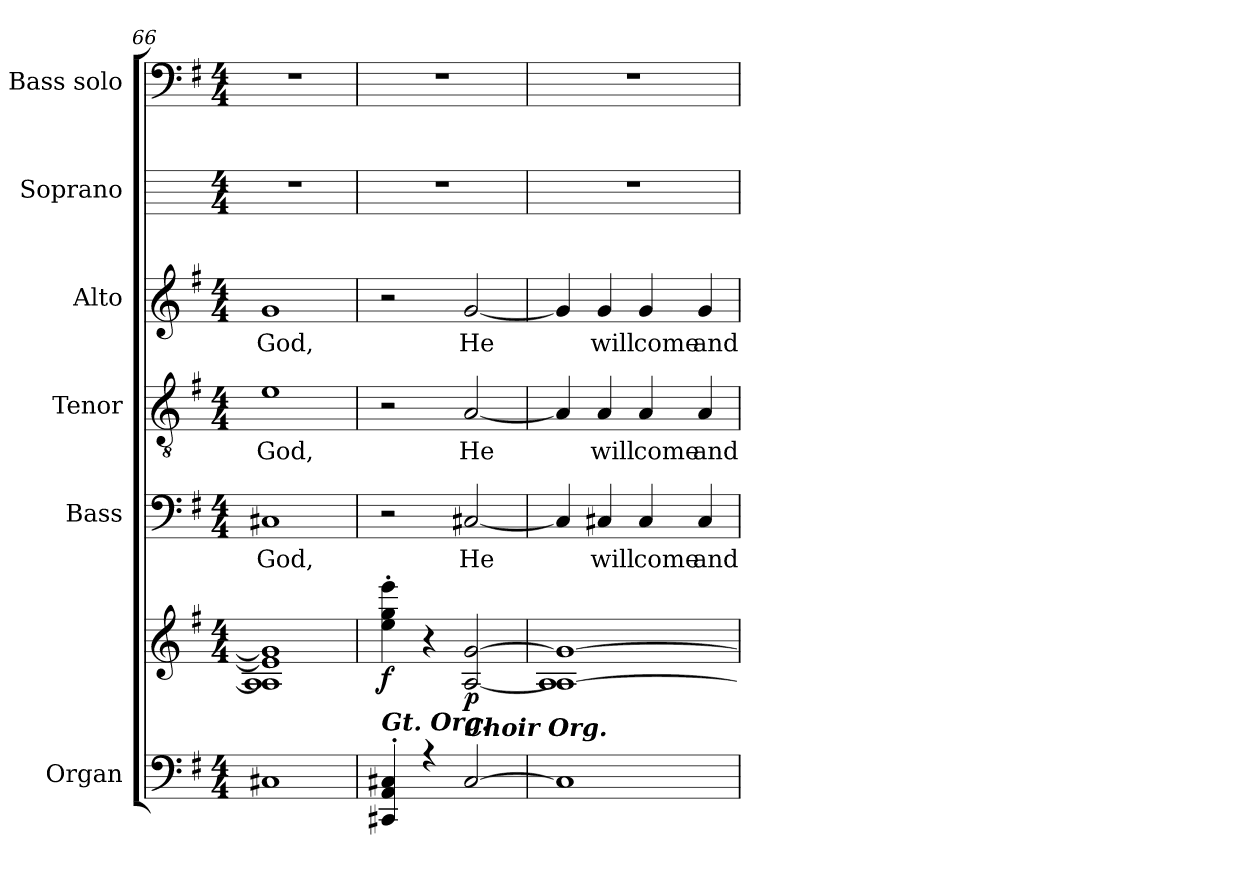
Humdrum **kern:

**kern	**kern	**dynam	**kern	**text	**kern	**text	**kern	**text	**kern	**kern
*part6	*part6	*part6	*part5	*part5	*part4	*part4	*part3	*part3	*part2	*part1
*staff7	*staff6	*staff6/7	*staff5	*staff5	*staff4	*staff4	*staff3	*staff3	*staff2	*staff1
*I"Organ	*	*	*I"Bass	*	*I"Tenor	*	*I"Alto	*	*I"Soprano	*I"Bass solo
*	*	*	*I'B	*	*I'T	*	*I'A	*	*I'S	*I'B
*clefF4	*clefG2	*	*clefF4	*	*clefGv2	*	*clefG2	*	*	*clefF4
*k[f#]	*k[f#]	*	*k[f#]	*	*k[f#]	*	*k[f#]	*	*	*k[f#]
*G:	*G:	*	*G:	*	*G:	*	*G:	*	*	*G:
*M4/4	*M4/4	*	*M4/4	*	*M4/4	*	*M4/4	*	*M4/4	*M4/4
=66	=66	=66	=66	=66	=66	=66	=66	=66	=66	=66
*^	*^	*	*	*	*	*	*	*	*	*
!	!	!	!	!	!	!LO:LY:b	!	!LO:LY:b	!	!LO:LY:b	!	!
1C#X	1ryy	1A] 1e] 1g]	1A\	.	1C#X	God,	1e	God,	1g	God,	1r	1r
=67	=67	=67	=67	=67	=67	=67	=67	=67	=67	=67	=67	=67
!LO:TX:a:Bi:t=Gt. Org.	!	!	!	!	!	!	!	!	!	!	!	!
!	!	!	!	!LO:DY:b	!	!	!	!	!	!	!	!
4CC#X' 4AA' 4C#X'	1ryy	4ee\' 4gg\' 4eee\'	2ryy	f	2r	.	2r	.	2r	.	1r	1r
4r	.	4r	.	.	.	.	.	.	.	.	.	.
!LO:TX:a:Bi:t=Choir Org.	!	!	!	!	!	!	!	!	!	!	!	!
!	!	!	!	!LO:DY:b	!	!LO:LY:b	!	!LO:LY:b	!	!LO:LY:b	!	!
[2C#	.	[2A [2g	2ryy	p	[2C#X	He	[2A	He	[2g	He	.	.
=68	=68	=68	=68	=68	=68	=68	=68	=68	=68	=68	=68	=68
1C#]	1ryy	1A_ 1g_	1A\	.	4C#]	.	4A]	.	4g]	.	1r	1r
!	!	!	!	!	!	!LO:LY:b	!	!LO:LY:b	!	!LO:LY:b	!	!
.	.	.	.	.	4C#	will	4A	will	4g	will	.	.
!	!	!	!	!	!	!LO:LY:b	!	!LO:LY:b	!	!LO:LY:b	!	!
.	.	.	.	.	4C#	come	4A	come	4g	come	.	.
!	!	!	!	!	!	!LO:LY:b	!	!LO:LY:b	!	!LO:LY:b	!	!
.	.	.	.	.	4C#	and	4A	and	4g	and	.	.
*v	*v	*	*	*	*	*	*	*	*	*	*	*
*	*v	*v	*	*	*	*	*	*	*	*	*
=	=	=	=	=	=	=	=	=	=	=
*-	*-	*-	*-	*-	*-	*-	*-	*-	*-	*-
